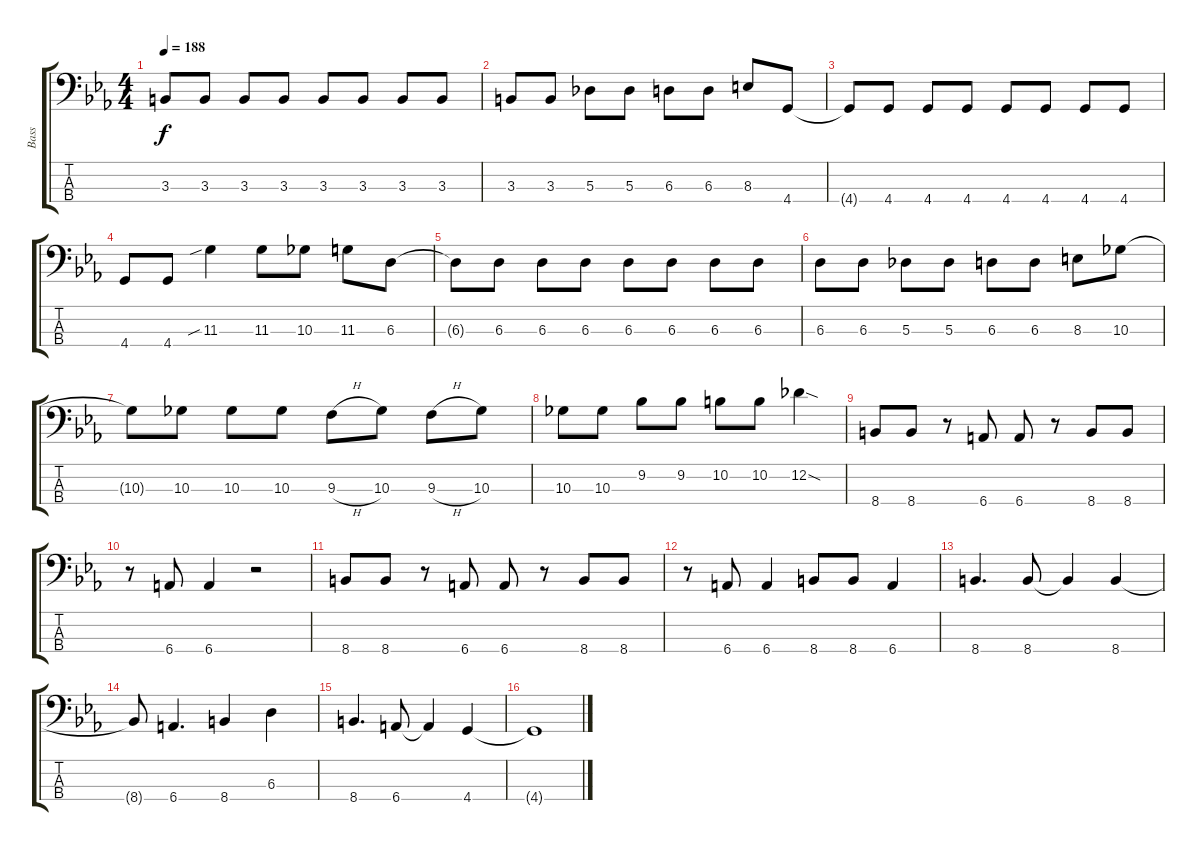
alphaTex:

\track ("Bass" "Bass") {instrument electricbasspick}
\staff {score tabs}
\tuning (Gb2 Db2 Ab1 Eb1) {hide}
\ts (4 4)
\tempo 188
\clef f4
\ks eb
3.3{t}.8{dy f} 3.3.8 3.3.8 3.3.8 3.3.8 3.3.8 3.3.8 3.3.8 |
3.3.8 3.3.8 5.3.8 5.3.8 6.3.8 6.3.8 8.3.8 4.4.8 |
4.4{t}.8 4.4.8 4.4.8 4.4.8 4.4.8 4.4.8 4.4.8 4.4.8 |
4.4.8 4.4.8 11.3{sib}.4 11.3.8 10.3.8 11.3.8 6.3.8 |
6.3{t}.8 6.3.8 6.3.8 6.3.8 6.3.8 6.3.8 6.3.8 6.3.8 |
6.3.8 6.3.8 5.3.8 5.3.8 6.3.8 6.3.8 8.3.8 10.3.8 |
10.3{t}.8 10.3.8 10.3.8 10.3.8 9.3{h}.8 10.3.8 9.3{h}.8 10.3.8 |
10.3.8 10.3.8 9.2.8 9.2.8 10.2.8 10.2.8 12.2{sod}.4 |
8.4.8 8.4.8 r.8 6.4.8 6.4.8 r.8 8.4.8 8.4.8 |
r.8 6.4.8 6.4.4 r.2 |
8.4.8 8.4.8 r.8 6.4.8 6.4.8 r.8 8.4.8 8.4.8 |
r.8 6.4.8 6.4.4 8.4.8 8.4.8 6.4.4 |
8.4.4{d} 8.4.8 8.4{t}.4 8.4.4 |
8.4{t}.8 6.4.4{d} 8.4.4 6.3.4 |
8.4.4{d} 6.4.8 6.4{t}.4 4.4.4 |
4.4{t}.1
